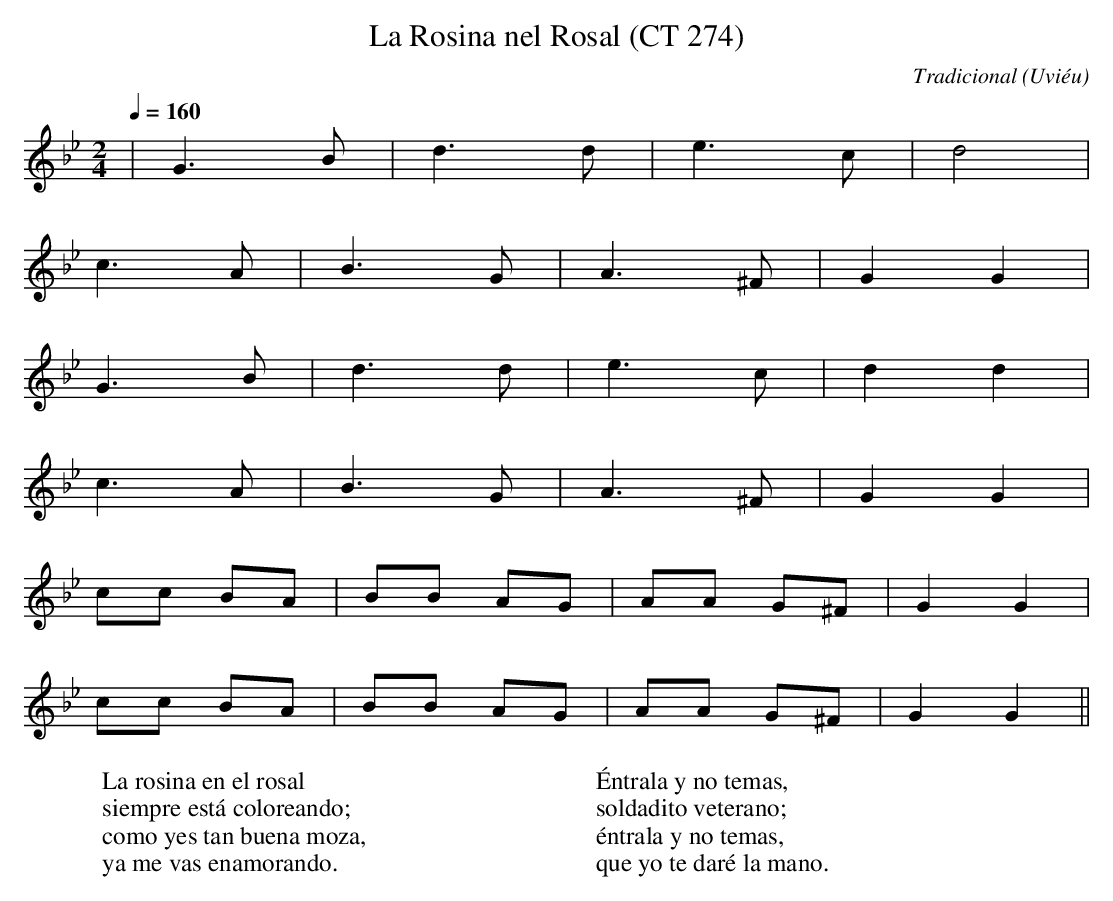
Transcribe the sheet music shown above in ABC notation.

X:1
T:La Rosina nel Rosal (CT 274)
C:Tradicional
O:Uviéu
M:2/4
L:1/8
Q:1/4=160
W:La rosina en el rosal
W:siempre está coloreando;
W:como yes tan buena moza,
W:ya me vas enamorando.
W:
W:Éntrala y no temas,
W:soldadito veterano;
W:éntrala y no temas,
W:que yo te daré la mano.
K:Gm
|G3 B|d3 d|e3 c|d4|
c3 A|B3 G|A3 ^F|G2 G2|
G3 B|d3 d|e3 c|d2 d2|
c3 A|B3 G|A3 ^F|G2 G2|
cc BA|BB AG|AA G^F|G2 G2|
cc BA|BB AG|AA G^F|G2 G2||
